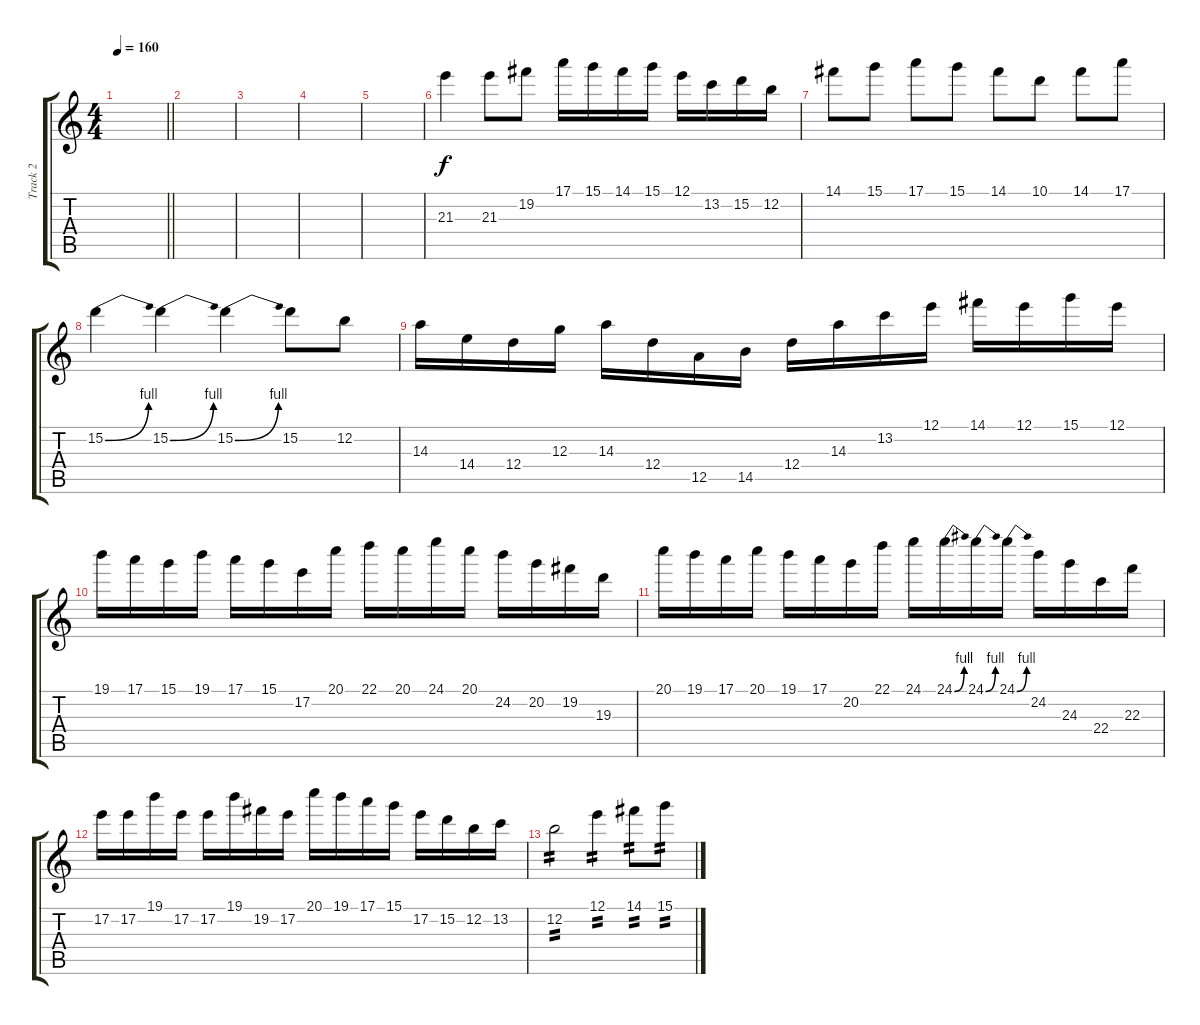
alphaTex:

\track ("Track 2" "Track 2") {instrument distortionguitar}
\staff {score tabs}
\tuning (E4 B3 G3 D3 A2 E2) {hide}
\ts (4 4)
\tempo 160
\clef g2
\barLineRight lightlight
\ks c
|
|
|
|
|
21.3.4 21.3.8 19.2.8 17.1.16 15.1.16 14.1.16 15.1.16 12.1.16 13.2.16 15.2.16 12.2.16 |
14.1.8 15.1.8 17.1.8 15.1.8 14.1.8 10.1.8 14.1.8 17.1.8 |
15.2{be (bend 0 0 60 4)}.4 15.2{be (bend 0 0 60 4)}.4 15.2{be (bend 0 0 60 4)}.4 15.2.8 12.2.8 |
14.3.16 14.4.16 12.4.16 12.3.16 14.3.16 12.4.16 12.5.16 14.5.16 12.4.16 14.3.16 13.2.16 12.1.16 14.1.16 12.1.16 15.1.16 12.1.16 |
19.1.16 17.1.16 15.1.16 19.1.16 17.1.16 15.1.16 17.2.16 20.1.16 22.1.16 20.1.16 24.1.16 20.1.16 24.2.16 20.2.16 19.2.16 19.3.16 |
20.1.16 19.1.16 17.1.16 20.1.16 19.1.16 17.1.16 20.2.16 22.1.16 24.1.16 24.1{be (bend 0 0 60 4)}.16 24.1{be (bend 0 0 60 4)}.16 24.1{be (bend 0 0 60 4)}.16 24.2.16 24.3.16 22.4.16 22.3.16 |
17.2.16 17.2.16 19.1.16 17.2.16 17.2.16 19.1.16 19.2.16 17.2.16 20.1.16 19.1.16 17.1.16 15.1.16 17.2.16 15.2.16 12.2.16 13.2.16 |
12.2.2{tp 2} 12.1.4{tp 2} 14.1.8{tp 2} 15.1.8{tp 2}
